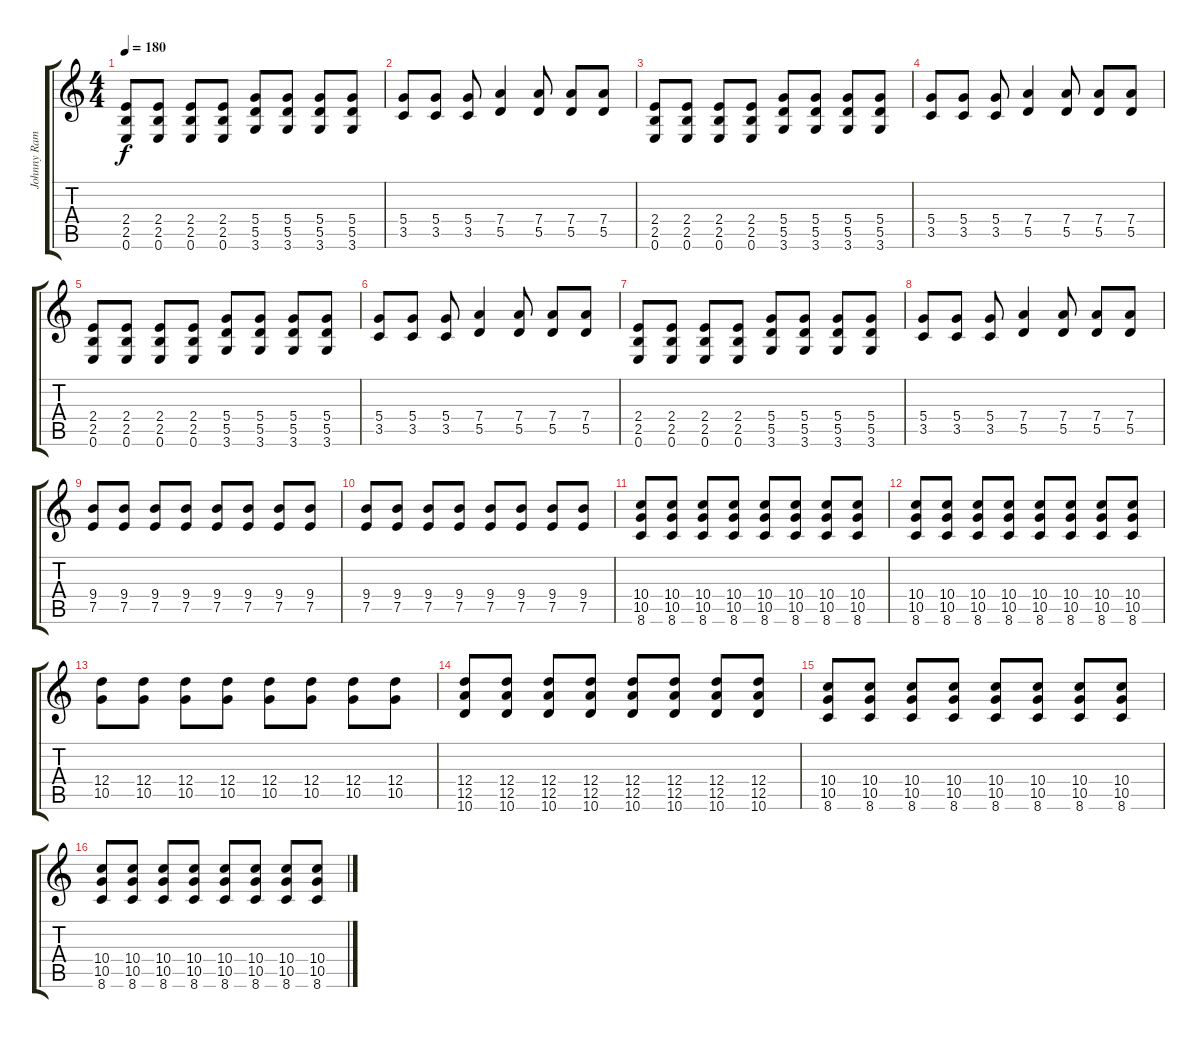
\track ("Johnny Ramone" "Johnny Ram") {instrument distortionguitar}
\staff {score tabs}
\tuning (E4 B3 G3 D3 A2 E2) {hide}
\ts (4 4)
\tempo 180
\clef g2
\ks c
(2.4 2.5 0.6).8{dy f} (2.4 2.5 0.6).8 (2.4 2.5 0.6).8 (2.4 2.5 0.6).8 (5.4 5.5 3.6).8 (5.4 5.5 3.6).8 (5.4 5.5 3.6).8 (5.4 5.5 3.6).8 |
(5.4 3.5).8 (5.4 3.5).8 (5.4 3.5).8 (7.4 5.5).4 (7.4 5.5).8 (7.4 5.5).8 (7.4 5.5).8 |
(2.4 2.5 0.6).8 (2.4 2.5 0.6).8 (2.4 2.5 0.6).8 (2.4 2.5 0.6).8 (5.4 5.5 3.6).8 (5.4 5.5 3.6).8 (5.4 5.5 3.6).8 (5.4 5.5 3.6).8 |
(5.4 3.5).8 (5.4 3.5).8 (5.4 3.5).8 (7.4 5.5).4 (7.4 5.5).8 (7.4 5.5).8 (7.4 5.5).8 |
(2.4 2.5 0.6).8 (2.4 2.5 0.6).8 (2.4 2.5 0.6).8 (2.4 2.5 0.6).8 (5.4 5.5 3.6).8 (5.4 5.5 3.6).8 (5.4 5.5 3.6).8 (5.4 5.5 3.6).8 |
(5.4 3.5).8 (5.4 3.5).8 (5.4 3.5).8 (7.4 5.5).4 (7.4 5.5).8 (7.4 5.5).8 (7.4 5.5).8 |
(2.4 2.5 0.6).8 (2.4 2.5 0.6).8 (2.4 2.5 0.6).8 (2.4 2.5 0.6).8 (5.4 5.5 3.6).8 (5.4 5.5 3.6).8 (5.4 5.5 3.6).8 (5.4 5.5 3.6).8 |
(5.4 3.5).8 (5.4 3.5).8 (5.4 3.5).8 (7.4 5.5).4 (7.4 5.5).8 (7.4 5.5).8 (7.4 5.5).8 |
(9.4 7.5).8 (9.4 7.5).8 (9.4 7.5).8 (9.4 7.5).8 (9.4 7.5).8 (9.4 7.5).8 (9.4 7.5).8 (9.4 7.5).8 |
(9.4 7.5).8 (9.4 7.5).8 (9.4 7.5).8 (9.4 7.5).8 (9.4 7.5).8 (9.4 7.5).8 (9.4 7.5).8 (9.4 7.5).8 |
(10.4 10.5 8.6).8 (10.4 10.5 8.6).8 (10.4 10.5 8.6).8 (10.4 10.5 8.6).8 (10.4 10.5 8.6).8 (10.4 10.5 8.6).8 (10.4 10.5 8.6).8 (10.4 10.5 8.6).8 |
(10.4 10.5 8.6).8 (10.4 10.5 8.6).8 (10.4 10.5 8.6).8 (10.4 10.5 8.6).8 (10.4 10.5 8.6).8 (10.4 10.5 8.6).8 (10.4 10.5 8.6).8 (10.4 10.5 8.6).8 |
(12.4 10.5).8 (12.4 10.5).8 (12.4 10.5).8 (12.4 10.5).8 (12.4 10.5).8 (12.4 10.5).8 (12.4 10.5).8 (12.4 10.5).8 |
(12.4 12.5 10.6).8 (12.4 12.5 10.6).8 (12.4 12.5 10.6).8 (12.4 12.5 10.6).8 (12.4 12.5 10.6).8 (12.4 12.5 10.6).8 (12.4 12.5 10.6).8 (12.4 12.5 10.6).8 |
(10.4 10.5 8.6).8 (10.4 10.5 8.6).8 (10.4 10.5 8.6).8 (10.4 10.5 8.6).8 (10.4 10.5 8.6).8 (10.4 10.5 8.6).8 (10.4 10.5 8.6).8 (10.4 10.5 8.6).8 |
(10.4 10.5 8.6).8 (10.4 10.5 8.6).8 (10.4 10.5 8.6).8 (10.4 10.5 8.6).8 (10.4 10.5 8.6).8 (10.4 10.5 8.6).8 (10.4 10.5 8.6).8 (10.4 10.5 8.6).8
